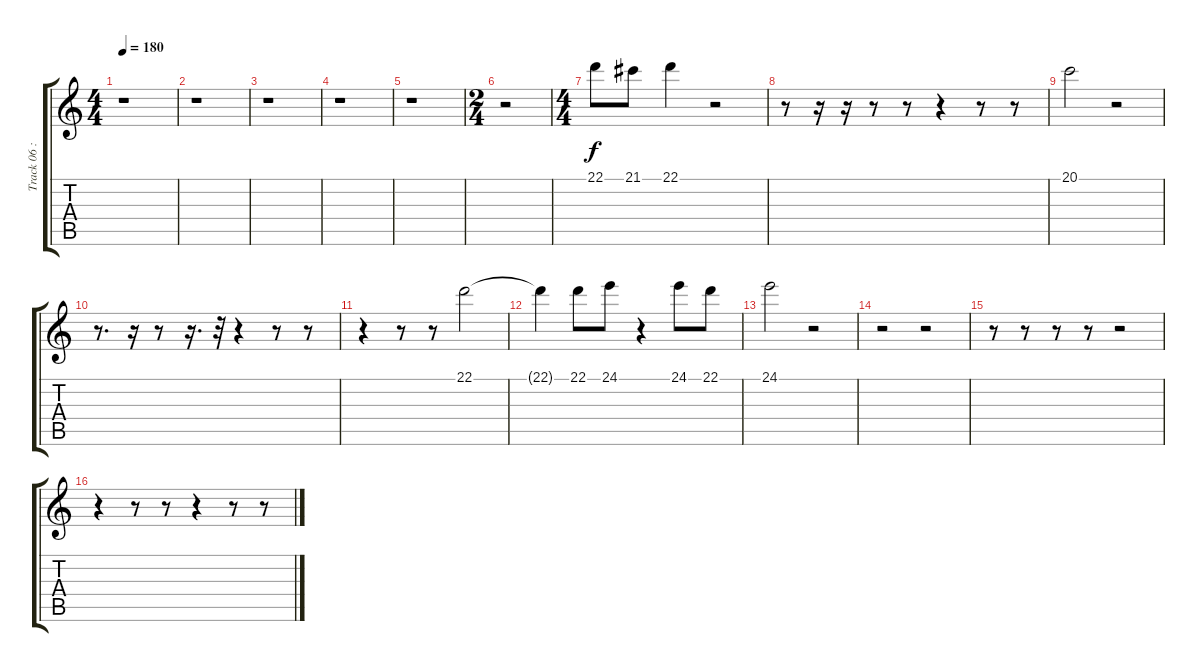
\track ("Track 06 : unspecified" "Track 06 :") {instrument whistle}
\staff {score tabs}
\tuning (E4 B3 G3 D3 A2 E2) {hide}
\ts (4 4)
\tempo 180
\clef g2
\ks c
r.1{dy f} |
r.1 |
r.1 |
r.1 |
r.1 |
\ts (2 4)
r.2 |
\ts (4 4)
22.1.8 21.1.8 22.1.4 r.2 |
r.8 r.16 r.16 r.8 r.8 r.4 r.8 r.8 |
20.1.2 r.2 |
r.8{d} r.16 r.8 r.16{d} r.32 r.4 r.8 r.8 |
r.4 r.8 r.8 22.1.2 |
22.1{t}.4 22.1.8 24.1.8 r.4 24.1.8 22.1.8 |
24.1.2 r.2 |
r.2 r.2 |
r.8 r.8 r.8 r.8 r.2 |
r.4 r.8 r.8 r.4 r.8 r.8
